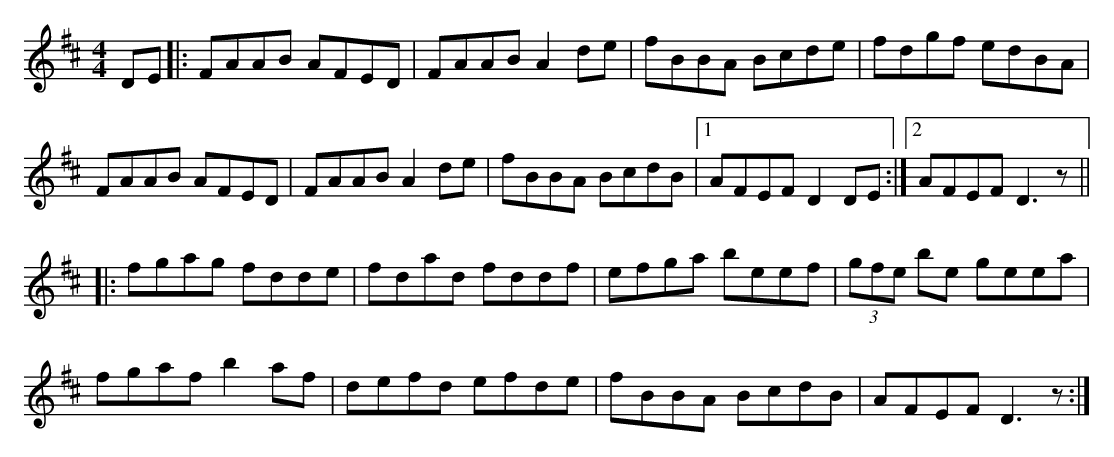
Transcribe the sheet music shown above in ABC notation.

X:1
M:4/4
K:D
DE|:FAAB AFED|FAAB A2 de|fBBA Bcde|fdgf edBA|
FAAB AFED|FAAB A2 de|fBBA BcdB|1 AFEF D2DE:|2 AFEF D3z||
|:fgag fdde|fdad fddf|efga beef|(3gfe be geea|
fgaf b2af|defd efde|fBBA BcdB|AFEF D3z:|
